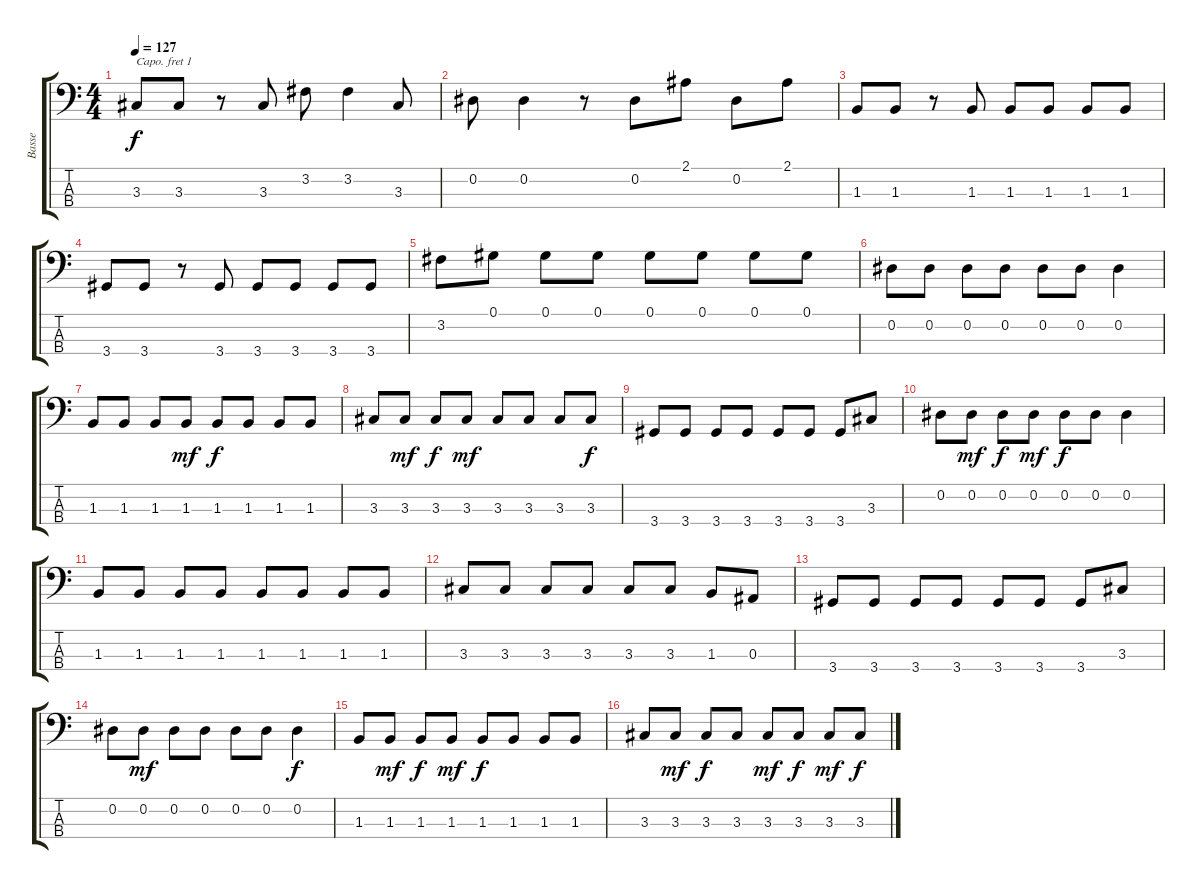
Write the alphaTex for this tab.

\track ("Basse" "Basse") {instrument fretlessbass}
\staff {score tabs}
\capo 1
\tuning (G2 D2 A1 E1) {hide}
\ts (4 4)
\tempo 127
\clef f4
\ks c
3.3.8{dy f} 3.3.8 r.8 3.3.8 3.2.8 3.2.4 3.3.8 |
0.2.8 0.2.4 r.8 0.2.8 2.1.8 0.2.8 2.1.8 |
1.3.8 1.3.8 r.8 1.3.8 1.3.8 1.3.8 1.3.8 1.3.8 |
3.4.8 3.4.8 r.8 3.4.8 3.4.8 3.4.8 3.4.8 3.4.8 |
3.2.8 0.1.8 0.1.8 0.1.8 0.1.8 0.1.8 0.1.8 0.1.8 |
0.2.8 0.2.8 0.2.8 0.2.8 0.2.8 0.2.8 0.2.4 |
1.3.8 1.3.8 1.3.8 1.3.8{dy mf} 1.3.8{dy f} 1.3.8 1.3.8 1.3.8 |
3.3.8 3.3.8{dy mf} 3.3.8{dy f} 3.3.8{dy mf} 3.3.8 3.3.8 3.3.8 3.3.8{dy f} |
3.4.8 3.4.8 3.4.8 3.4.8 3.4.8 3.4.8 3.4.8 3.3.8 |
0.2.8 0.2.8{dy mf} 0.2.8{dy f} 0.2.8{dy mf} 0.2.8{dy f} 0.2.8 0.2.4 |
1.3.8 1.3.8 1.3.8 1.3.8 1.3.8 1.3.8 1.3.8 1.3.8 |
3.3.8 3.3.8 3.3.8 3.3.8 3.3.8 3.3.8 1.3.8 0.3.8 |
3.4.8 3.4.8 3.4.8 3.4.8 3.4.8 3.4.8 3.4.8 3.3.8 |
0.2.8 0.2.8{dy mf} 0.2.8 0.2.8 0.2.8 0.2.8 0.2.4{dy f} |
1.3.8 1.3.8{dy mf} 1.3.8{dy f} 1.3.8{dy mf} 1.3.8{dy f} 1.3.8 1.3.8 1.3.8 |
3.3.8 3.3.8{dy mf} 3.3.8{dy f} 3.3.8 3.3.8{dy mf} 3.3.8{dy f} 3.3.8{dy mf} 3.3.8{dy f}
